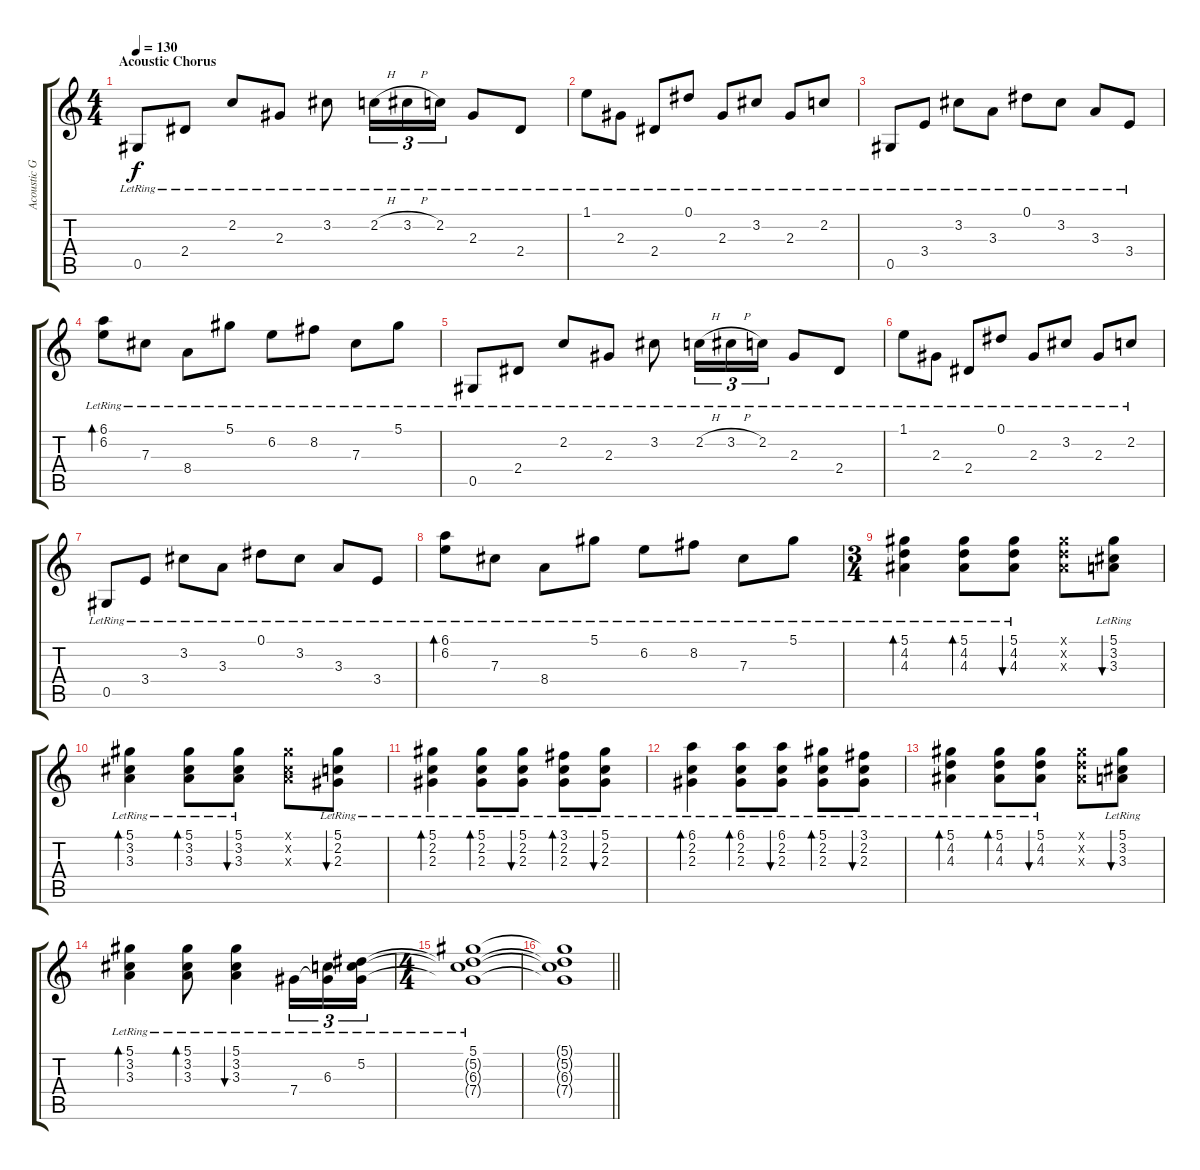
\track ("Acoustic Gtr" "Acoustic G") {instrument acousticguitarsteel}
\staff {score tabs}
\tuning (Eb4 Bb3 Gb3 Db3 Ab2 Db2) {hide}
\ts (4 4)
\section ("" "Acoustic Chorus")
\tempo 130
\clef g2
\ks c
0.5{lr}.8{dy f} 2.4{lr}.8 2.2{lr}.8 2.3{lr}.8 3.2{lr}.8 2.2{h lr}.16{tu (3 2)} 3.2{h lr}.16{tu (3 2)} 2.2{lr}.16{tu (3 2)} 2.3{lr}.8 2.4{lr}.8 |
1.1{lr}.8 2.3{lr}.8 2.4{lr}.8 0.1{lr}.8 2.3{lr}.8 3.2{lr}.8 2.3{lr}.8 2.2{lr}.8 |
0.5{lr}.8 3.4{lr}.8 3.2{lr}.8 3.3{lr}.8 0.1{lr}.8 3.2{lr}.8 3.3{lr}.8 3.4{lr}.8 |
(6.1{lr} 6.2{lr}).8{bd 480} 7.3{lr}.8 8.4{lr}.8 5.1{lr}.8 6.2{lr}.8 8.2{lr}.8 7.3{lr}.8 5.1{lr}.8 |
0.5{lr}.8 2.4{lr}.8 2.2{lr}.8 2.3{lr}.8 3.2{lr}.8 2.2{h lr}.16{tu (3 2)} 3.2{h lr}.16{tu (3 2)} 2.2{lr}.16{tu (3 2)} 2.3{lr}.8 2.4{lr}.8 |
1.1{lr}.8 2.3{lr}.8 2.4{lr}.8 0.1{lr}.8 2.3{lr}.8 3.2{lr}.8 2.3{lr}.8 2.2{lr}.8 |
0.5{lr}.8 3.4{lr}.8 3.2{lr}.8 3.3{lr}.8 0.1{lr}.8 3.2{lr}.8 3.3{lr}.8 3.4{lr}.8 |
(6.1{lr} 6.2{lr}).8{bd 480} 7.3{lr}.8 8.4{lr}.8 5.1{lr}.8 6.2{lr}.8 8.2{lr}.8 7.3{lr}.8 5.1{lr}.8 |
\ts (3 4)
(5.1{lr} 4.2{lr} 4.3{lr}).4{bd 60} (5.1{lr} 4.2{lr} 4.3{lr}).8{bd 60} (5.1{lr} 4.2{lr} 4.3{lr}).8{bu 60} (5.1{x} 4.2{x} 4.3{x}).8 (5.1{lr} 3.2{lr} 3.3{lr}).8{bu 60} |
(5.1{lr} 3.2{lr} 3.3{lr}).4{bd 60} (5.1{lr} 3.2{lr} 3.3{lr}).8{bd 60} (5.1{lr} 3.2{lr} 3.3{lr}).8{bu 60} (5.1{x} 3.2{x} 3.3{x}).8 (5.1{lr} 2.2{lr} 2.3{lr}).8{bu 60} |
(5.1{lr} 2.2{lr} 2.3{lr}).4{bd 60} (5.1{lr} 2.2{lr} 2.3{lr}).8{bd 60} (5.1{lr} 2.2{lr} 2.3{lr}).8{bu 60} (3.1{lr} 2.2{lr} 2.3{lr}).8{bd 60} (5.1{lr} 2.2{lr} 2.3{lr}).8{bu 60} |
(6.1{lr} 2.2{lr} 2.3{lr}).4{bd 60} (6.1{lr} 2.2{lr} 2.3{lr}).8{bd 60} (6.1{lr} 2.2{lr} 2.3{lr}).8{bu 60} (5.1{lr} 2.2{lr} 2.3{lr}).8{bd 60} (3.1{lr} 2.2{lr} 2.3{lr}).8{bu 60} |
(5.1{lr} 4.2{lr} 4.3{lr}).4{bd 60} (5.1{lr} 4.2{lr} 4.3{lr}).8{bd 60} (5.1{lr} 4.2{lr} 4.3{lr}).8{bu 60} (5.1{x} 4.2{x} 4.3{x}).8 (5.1{lr} 3.2{lr} 3.3{lr}).8{bu 60} |
(5.1{lr} 3.2{lr} 3.3{lr}).4{bd 60} (5.1{lr} 3.2{lr} 3.3{lr}).8{bd 60} (5.1{lr} 3.2{lr} 3.3{lr}).4{bu 60} 7.4{lr}.16{tu (3 2)} (6.3{lr} 7.4{t}).16{tu (3 2)} (5.2{lr} 6.3{t} 7.4{t}).16{tu (3 2)} |
\ts (4 4)
(5.1{lr} 5.2{t} 6.3{t} 7.4{t}).1 |
\barLineRight lightlight
(5.1{t} 5.2{t} 6.3{t} 7.4{t}).1
